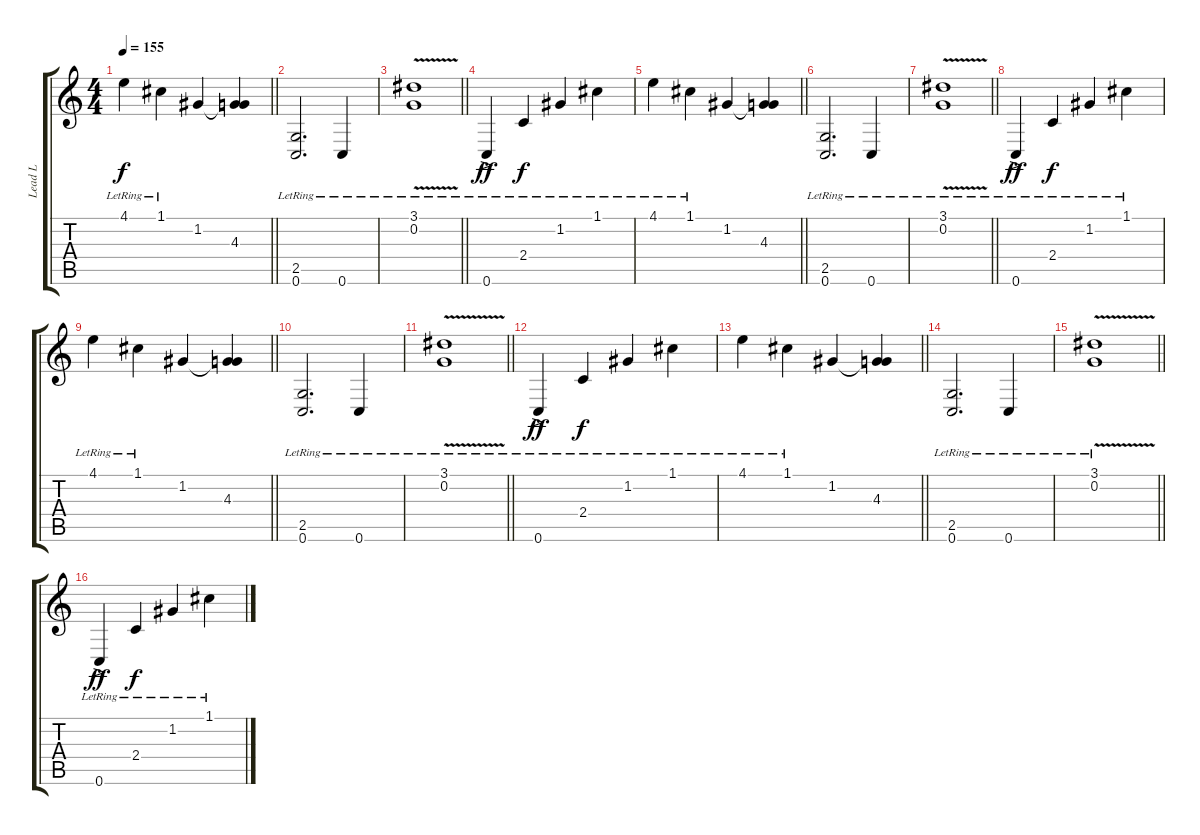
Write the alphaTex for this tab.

\track ("Lead L" "Lead L") {instrument overdrivenguitar}
\staff {score tabs}
\tuning (C4 G3 Eb3 Bb2 F2 C2) {hide}
\ts (4 4)
\tempo 155
\clef g2
\barLineRight lightlight
\ks c
4.1{lr}.4{dy f} 1.1{lr}.4 1.2.4 (1.2{t} 4.3).4 |
\section ("" "")
(2.5{lr} 0.6{lr}).2{d} 0.6{lr}.4 |
\barLineRight lightlight
(3.1{v lr} 0.2{lr}).1 |
0.6{ac lr}.4{dy ff} 2.4{lr}.4{dy f} 1.2{lr}.4 1.1{lr}.4 |
\barLineRight lightlight
4.1{lr}.4 1.1{lr}.4 1.2.4 (1.2{t} 4.3).4 |
\section ("" "")
(2.5{lr} 0.6{lr}).2{d} 0.6{lr}.4 |
\barLineRight lightlight
(3.1{v lr} 0.2{lr}).1 |
0.6{ac lr}.4{dy ff} 2.4{lr}.4{dy f} 1.2{lr}.4 1.1{lr}.4 |
\barLineRight lightlight
4.1{lr}.4 1.1{lr}.4 1.2.4 (1.2{t} 4.3).4 |
\section ("" "")
(2.5{lr} 0.6{lr}).2{d} 0.6{lr}.4 |
\barLineRight lightlight
(3.1{v lr} 0.2{lr}).1 |
0.6{ac lr}.4{dy ff} 2.4{lr}.4{dy f} 1.2{lr}.4 1.1{lr}.4 |
\barLineRight lightlight
4.1{lr}.4 1.1{lr}.4 1.2.4 (1.2{t} 4.3).4 |
\section ("" "")
(2.5{lr} 0.6{lr}).2{d} 0.6{lr}.4 |
\barLineRight lightlight
(3.1{v lr} 0.2{lr}).1 |
0.6{ac lr}.4{dy ff} 2.4{lr}.4{dy f} 1.2{lr}.4 1.1{lr}.4
